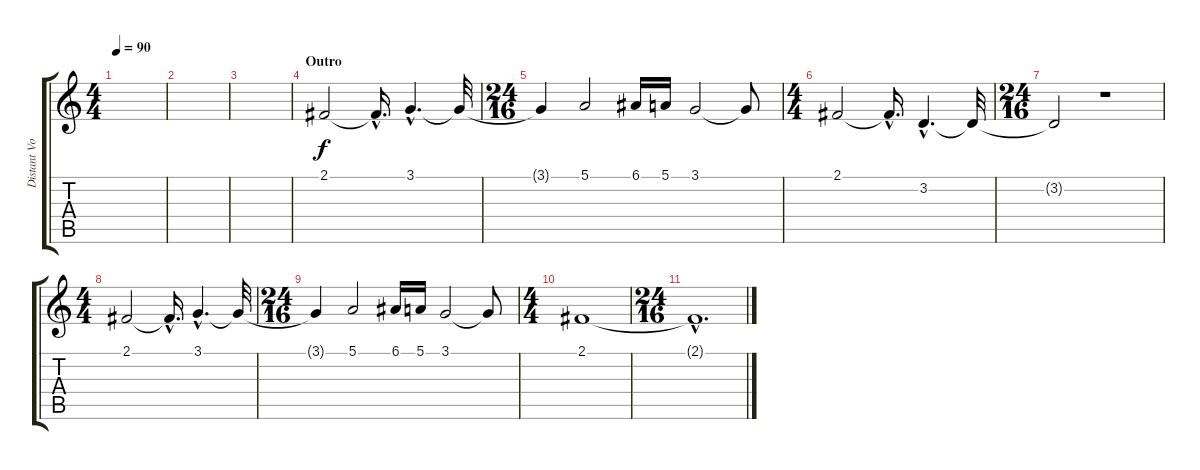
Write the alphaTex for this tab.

\track ("Distant Voice" "Distant Vo") {instrument choiraahs}
\staff {score tabs}
\tuning (E4 B3 G3 D3 A2 E2) {hide}
\ts (4 4)
\tempo 90
\clef g2
\ks c
|
|
|
\section ("" "Outro")
2.1.2 2.1{hac t}.16{d} 3.1{hac}.4{d} 3.1{t}.32 |
\ts (24 16)
3.1{t}.4 5.1.2 6.1.16 5.1.16 3.1.2 3.1{t}.8 |
\ts (4 4)
2.1.2 2.1{hac t}.16{d} 3.2{hac}.4{d} 3.2{t}.32 |
\ts (24 16)
3.2{t}.2 r.1 |
\ts (4 4)
2.1.2{volume 11} 2.1{hac t}.16{d} 3.1{hac}.4{d} 3.1{t}.32 |
\ts (24 16)
3.1{t}.4 5.1.2 6.1.16 5.1.16 3.1.2 3.1{t}.8 |
\ts (4 4)
2.1.1 |
\ts (24 16)
2.1{hac t}.1{d}
